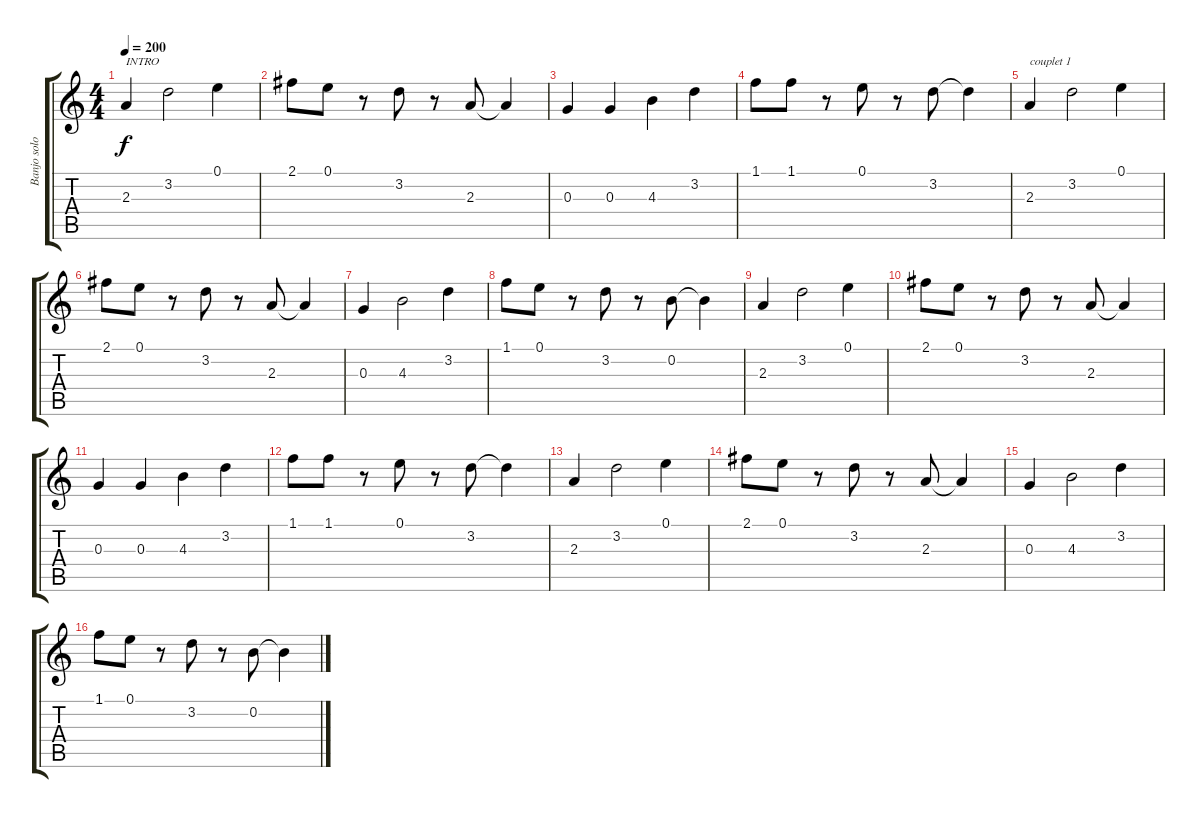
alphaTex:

\track ("Banjo solo" "Banjo solo") {instrument banjo}
\staff {score tabs}
\tuning (E4 B3 G3 D3 A2 E2) {hide}
\displaytranspose 12
\ts (4 4)
\tempo 200
\clef g2
\ks c
2.3.4{txt "INTRO" dy f instrument banjo} 3.2.2 0.1.4 |
2.1.8 0.1.8 r.8 3.2.8 r.8 2.3.8 2.3{t}.4 |
0.3.4 0.3.4 4.3.4 3.2.4 |
1.1.8 1.1.8 r.8 0.1.8 r.8 3.2.8 3.2{t}.4 |
2.3.4{txt "couplet 1"} 3.2.2 0.1.4 |
2.1.8 0.1.8 r.8 3.2.8 r.8 2.3.8 2.3{t}.4 |
0.3.4 4.3.2 3.2.4 |
1.1.8 0.1.8 r.8 3.2.8 r.8 0.2.8 0.2{t}.4 |
2.3.4 3.2.2 0.1.4 |
2.1.8 0.1.8 r.8 3.2.8 r.8 2.3.8 2.3{t}.4 |
0.3.4 0.3.4 4.3.4 3.2.4 |
1.1.8 1.1.8 r.8 0.1.8 r.8 3.2.8 3.2{t}.4 |
2.3.4 3.2.2 0.1.4 |
2.1.8 0.1.8 r.8 3.2.8 r.8 2.3.8 2.3{t}.4 |
0.3.4 4.3.2 3.2.4 |
1.1.8 0.1.8 r.8 3.2.8 r.8 0.2.8 0.2{t}.4
